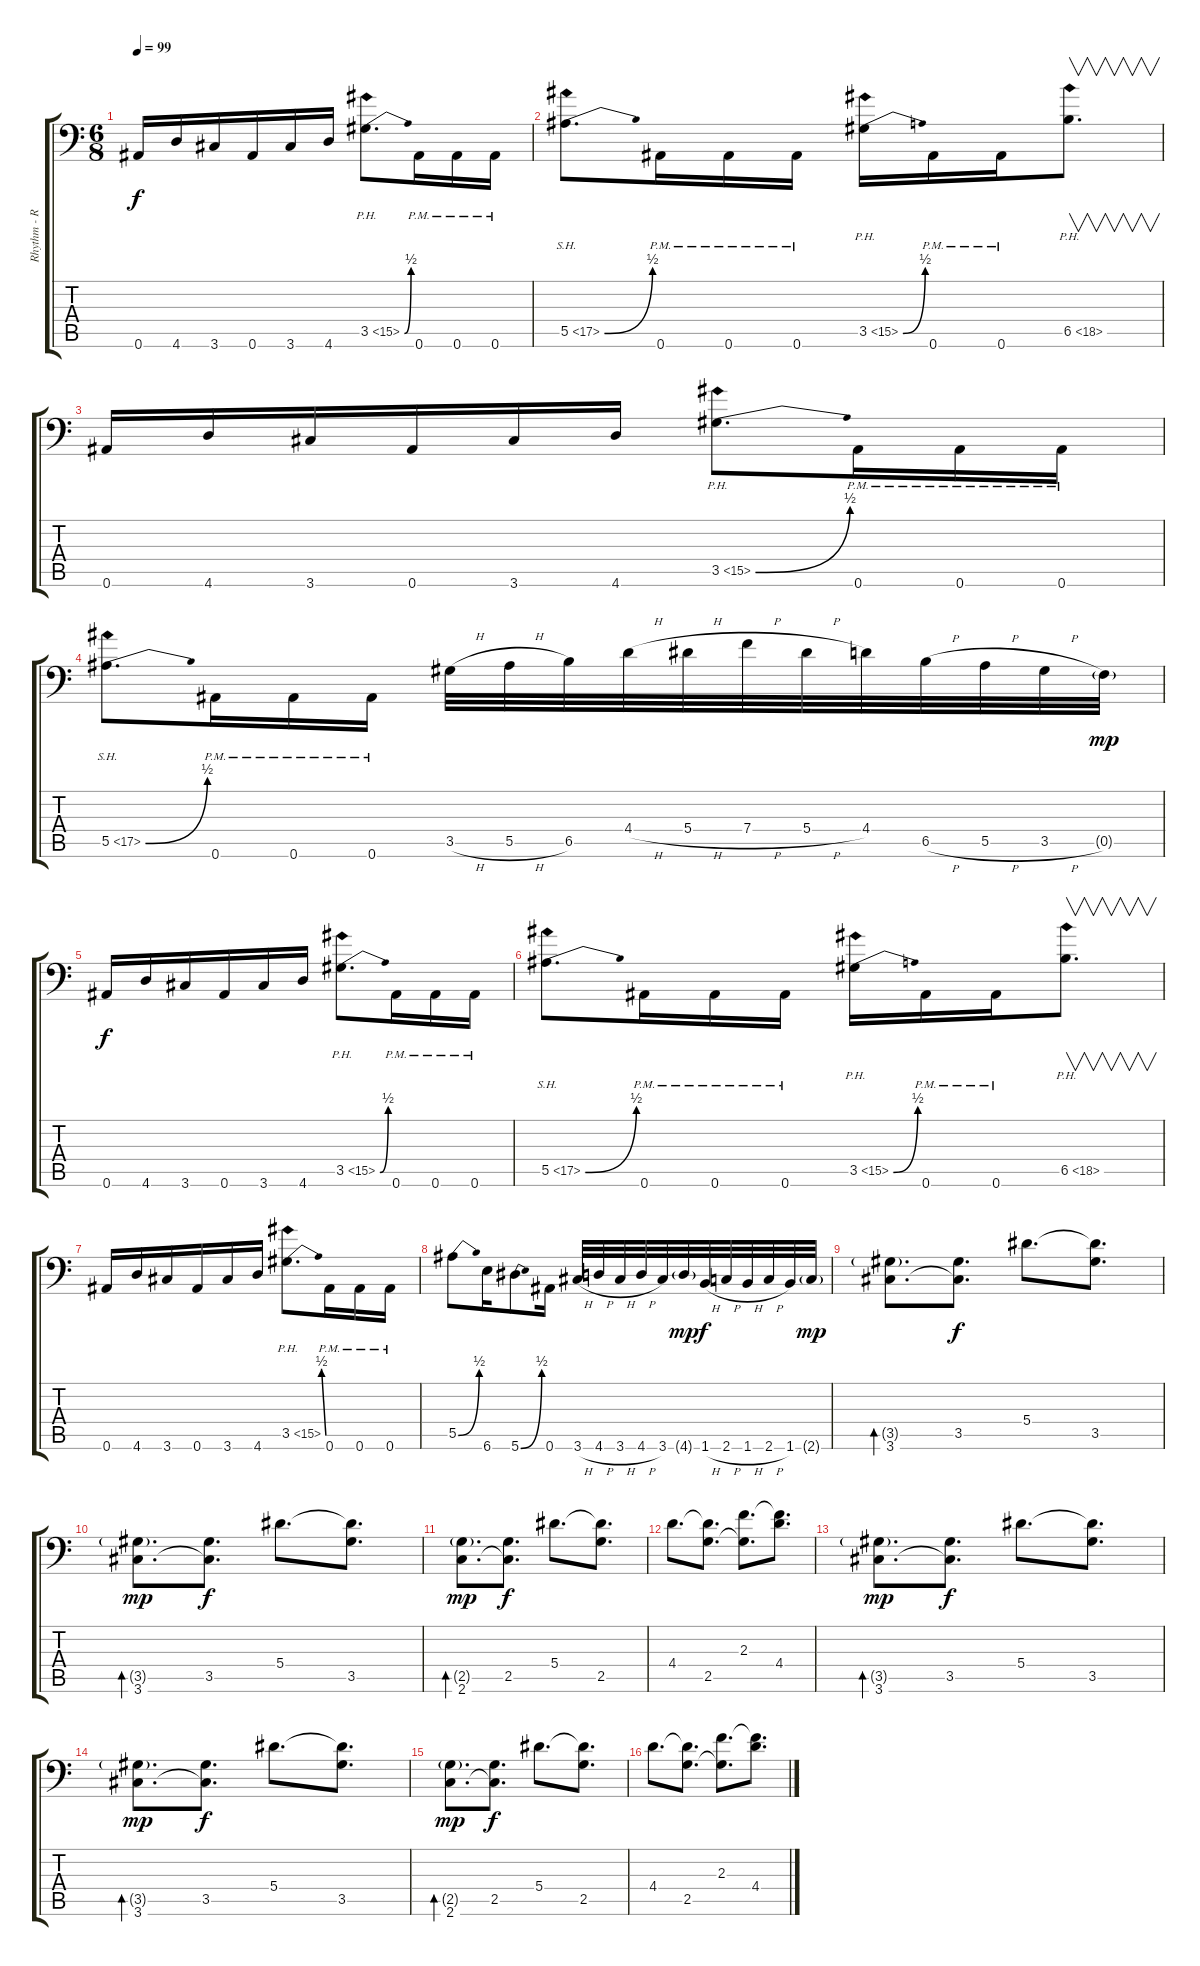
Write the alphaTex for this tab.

\track ("Rhythm - Right" "Rhythm - R") {instrument distortionguitar}
\staff {score tabs}
\tuning (C4 G3 Eb3 Bb2 F2 Bb1) {hide}
\ts (6 8)
\tempo 99
\clef f4
\ks c
0.6.16{dy f} 4.6.16 3.6.16 0.6.16 3.6.16 4.6.16 3.5{be (bend 0 0 60 2) ph 12}.8{d} 0.6{pm}.16 0.6{pm}.16 0.6{pm}.16 |
5.5{be (bend 0 0 60 2) sh 12}.8{d} 0.6{pm}.16 0.6{pm}.16 0.6{pm}.16 3.5{be (bend 0 0 60 2) ph 12}.16 0.6{pm}.16 0.6{pm}.16 6.5{ph 12}.8{v d} |
0.6.16 4.6.16 3.6.16 0.6.16 3.6.16 4.6.16 3.5{be (bend 0 0 60 2) ph 12}.8{d} 0.6{pm}.16 0.6{pm}.16 0.6{pm}.16 |
5.5{be (bend 0 0 60 2) sh 12}.8{d} 0.6{pm}.16 0.6{pm}.16 0.6{pm}.16 3.5{h}.32 5.5{h}.32 6.5.32 4.4{h}.32 5.4{h}.32 7.4{h}.32 5.4{h}.32 4.4.32 6.5{h}.32 5.5{h}.32 3.5{h}.32 0.5{g}.32{dy mp} |
0.6.16{dy f} 4.6.16 3.6.16 0.6.16 3.6.16 4.6.16 3.5{be (bend 0 0 60 2) ph 12}.8{d} 0.6{pm}.16 0.6{pm}.16 0.6{pm}.16 |
5.5{be (bend 0 0 60 2) sh 12}.8{d} 0.6{pm}.16 0.6{pm}.16 0.6{pm}.16 3.5{be (bend 0 0 60 2) ph 12}.16 0.6{pm}.16 0.6{pm}.16 6.5{ph 12}.8{v d} |
0.6.16 4.6.16 3.6.16 0.6.16 3.6.16 4.6.16 3.5{be (bend 0 0 60 2) ph 12}.8{d} 0.6{pm}.16 0.6{pm}.16 0.6{pm}.16 |
5.5{be (bend 0 0 60 2)}.8 6.6.16 5.6{be (bend 0 0 60 2)}.8 0.6.16 3.6{h}.32 4.6{h}.32 3.6{h}.32 4.6{h}.32 3.6.32 4.6{g}.32{dy mp} 1.6{h}.32{dy f} 2.6{h}.32 1.6{h}.32 2.6{h}.32 1.6.32 2.6{g}.32{dy mp} |
(3.5{g} 3.6).8{d bd 60} (3.5 3.6{t}).8{d dy f} 5.4.8{d} (5.4{t} 3.5).8{d} |
(3.5{g} 3.6).8{d bd 60 dy mp} (3.5 3.6{t}).8{d dy f} 5.4.8{d} (5.4{t} 3.5).8{d} |
(2.5{g} 2.6).8{d bd 60 dy mp} (2.5 2.6{t}).8{d dy f} 5.4.8{d} (5.4{t} 2.5).8{d} |
4.4.8{d} (4.4{t} 2.5).8{d} (2.3 2.5{t}).8{d} (2.3{t} 4.4).8{d} |
(3.5{g} 3.6).8{d bd 60 dy mp} (3.5 3.6{t}).8{d dy f} 5.4.8{d} (5.4{t} 3.5).8{d} |
(3.5{g} 3.6).8{d bd 60 dy mp} (3.5 3.6{t}).8{d dy f} 5.4.8{d} (5.4{t} 3.5).8{d} |
(2.5{g} 2.6).8{d bd 60 dy mp} (2.5 2.6{t}).8{d dy f} 5.4.8{d} (5.4{t} 2.5).8{d} |
4.4.8{d} (4.4{t} 2.5).8{d} (2.3 2.5{t}).8{d} (2.3{t} 4.4).8{d}
